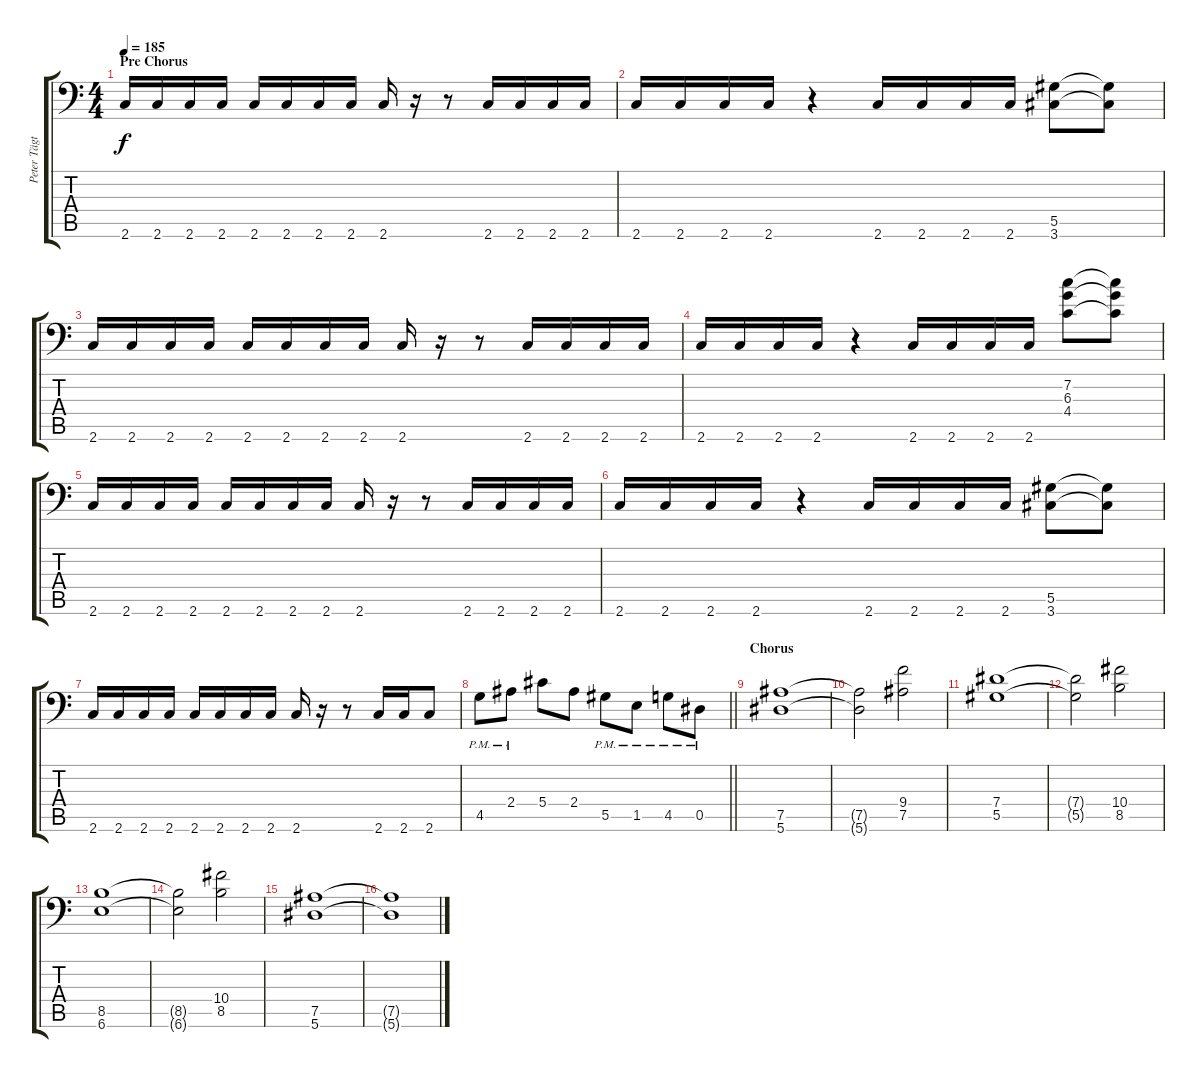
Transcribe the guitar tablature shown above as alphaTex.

\track ("Peter Tägtgren " "Peter Tägt") {instrument distortionguitar}
\staff {score tabs}
\tuning (Bb3 F3 Db3 Ab2 Eb2 Bb1) {hide}
\ts (4 4)
\section ("" "Pre Chorus")
\tempo 185
\clef f4
\ks c
2.6.16{dy f} 2.6.16 2.6.16 2.6.16 2.6.16 2.6.16 2.6.16 2.6.16 2.6.16 r.16 r.8 2.6.16 2.6.16 2.6.16 2.6.16 |
2.6.16 2.6.16 2.6.16 2.6.16 r.4 2.6.16 2.6.16 2.6.16 2.6.16 (5.5 3.6).8 (5.5{t} 3.6{t}).8 |
2.6.16 2.6.16 2.6.16 2.6.16 2.6.16 2.6.16 2.6.16 2.6.16 2.6.16 r.16 r.8 2.6.16 2.6.16 2.6.16 2.6.16 |
2.6.16 2.6.16 2.6.16 2.6.16 r.4 2.6.16 2.6.16 2.6.16 2.6.16 (7.2 6.3 4.4).8 (7.2{t} 6.3{t} 4.4{t}).8 |
2.6.16 2.6.16 2.6.16 2.6.16 2.6.16 2.6.16 2.6.16 2.6.16 2.6.16 r.16 r.8 2.6.16 2.6.16 2.6.16 2.6.16 |
2.6.16 2.6.16 2.6.16 2.6.16 r.4 2.6.16 2.6.16 2.6.16 2.6.16 (5.5 3.6).8 (5.5{t} 3.6{t}).8 |
2.6.16 2.6.16 2.6.16 2.6.16 2.6.16 2.6.16 2.6.16 2.6.16 2.6.16 r.16 r.8 2.6.16 2.6.16 2.6.8 |
\barLineRight lightlight
4.5{pm}.8 2.4{pm}.8 5.4.8 2.4.8 5.5{pm}.8 1.5{pm}.8 4.5{pm}.8 0.5{pm}.8 |
\section ("" "Chorus")
(7.5 5.6).1 |
(7.5{t} 5.6{t}).2 (9.4 7.5).2 |
(7.4 5.5).1 |
(7.4{t} 5.5{t}).2 (10.4 8.5).2 |
(8.5 6.6).1 |
(8.5{t} 6.6{t}).2 (10.4 8.5).2 |
(7.5 5.6).1 |
(7.5{t} 5.6{t}).1
